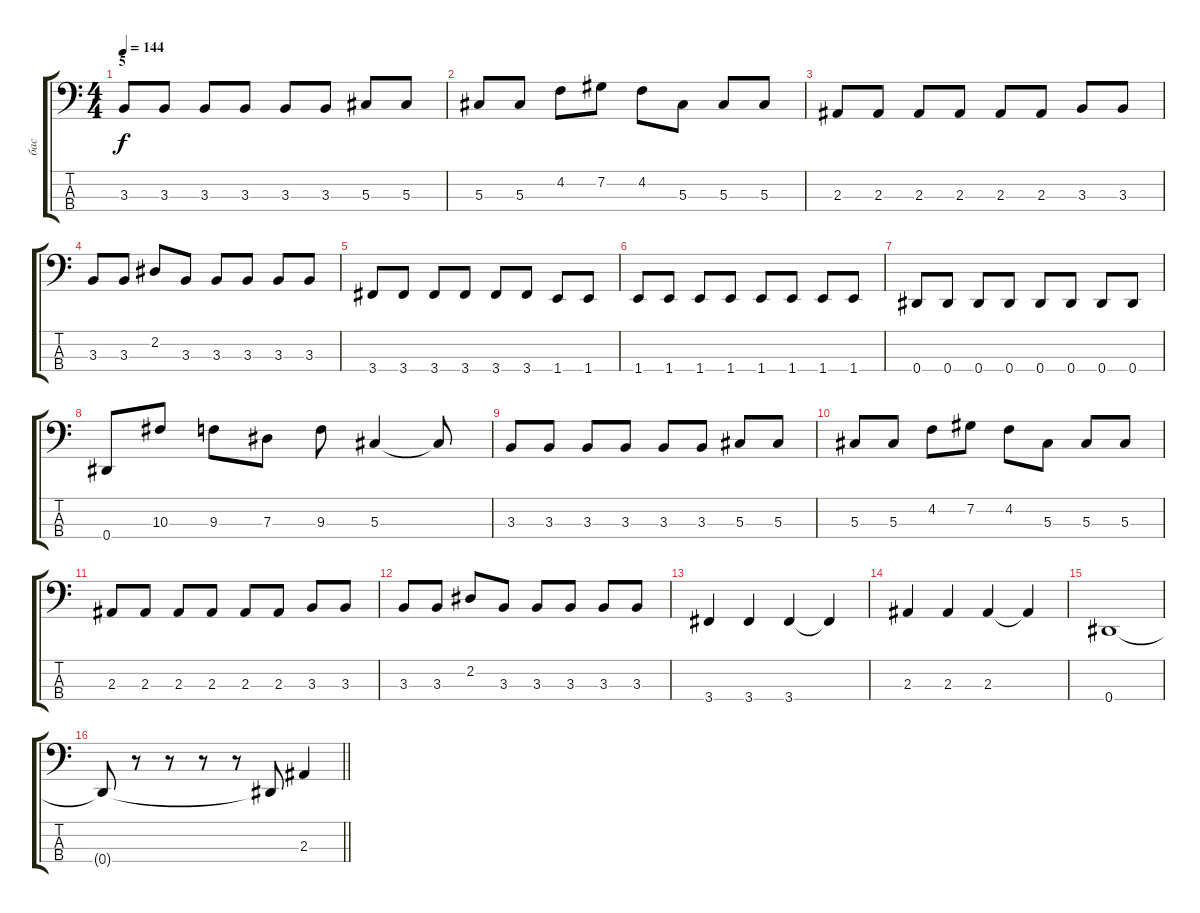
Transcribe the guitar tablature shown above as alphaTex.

\track ("бас" "бас") {instrument electricbassfinger}
\staff {score tabs}
\tuning (Gb2 Db2 Ab1 Eb1) {hide}
\ts (4 4)
\section ("" "5")
\tempo 144
\clef f4
\ks c
3.3.8{dy f} 3.3.8 3.3.8 3.3.8 3.3.8 3.3.8 5.3.8 5.3.8 |
5.3.8 5.3.8 4.2.8 7.2.8 4.2.8 5.3.8 5.3.8 5.3.8 |
2.3.8 2.3.8 2.3.8 2.3.8 2.3.8 2.3.8 3.3.8 3.3.8 |
3.3.8 3.3.8 2.2.8 3.3.8 3.3.8 3.3.8 3.3.8 3.3.8 |
3.4.8 3.4.8 3.4.8 3.4.8 3.4.8 3.4.8 1.4.8 1.4.8 |
1.4.8 1.4.8 1.4.8 1.4.8 1.4.8 1.4.8 1.4.8 1.4.8 |
0.4.8 0.4.8 0.4.8 0.4.8 0.4.8 0.4.8 0.4.8 0.4.8 |
0.4.8 10.3.8 9.3.8 7.3.8 9.3.8 5.3.4 5.3{t}.8 |
3.3.8 3.3.8 3.3.8 3.3.8 3.3.8 3.3.8 5.3.8 5.3.8 |
5.3.8 5.3.8 4.2.8 7.2.8 4.2.8 5.3.8 5.3.8 5.3.8 |
2.3.8 2.3.8 2.3.8 2.3.8 2.3.8 2.3.8 3.3.8 3.3.8 |
3.3.8 3.3.8 2.2.8 3.3.8 3.3.8 3.3.8 3.3.8 3.3.8 |
3.4.4 3.4.4 3.4.4 3.4{t}.4 |
2.3.4 2.3.4 2.3.4 2.3{t}.4 |
0.4.1 |
\barLineRight lightlight
0.4{t}.8 r.8 r.8 r.8 r.8 0.4{t}.8 2.3.4
